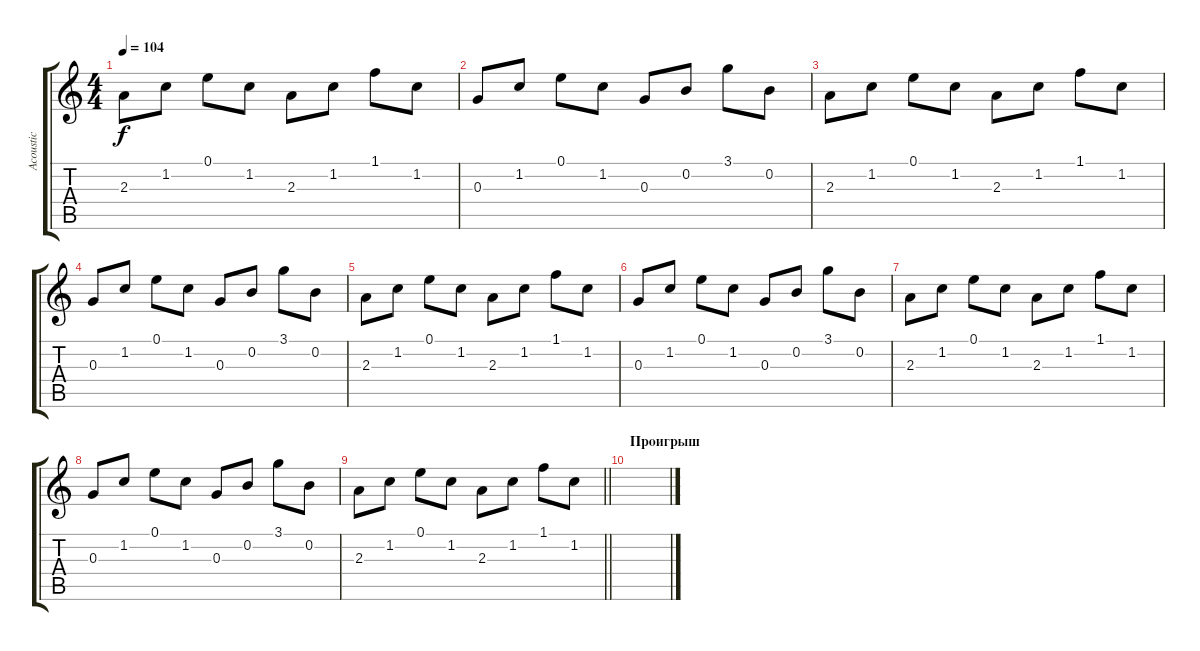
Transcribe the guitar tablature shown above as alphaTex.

\track ("Acoustic" "Acoustic") {instrument acousticguitarsteel}
\staff {score tabs}
\tuning (E4 B3 G3 D3 A2 E2) {hide}
\ts (4 4)
\tempo 104
\clef g2
\ks c
2.3.8{dy f} 1.2.8 0.1.8 1.2.8 2.3.8 1.2.8 1.1.8 1.2.8 |
0.3.8 1.2.8 0.1.8 1.2.8 0.3.8 0.2.8 3.1.8 0.2.8 |
2.3.8 1.2.8 0.1.8 1.2.8 2.3.8 1.2.8 1.1.8 1.2.8 |
0.3.8 1.2.8 0.1.8 1.2.8 0.3.8 0.2.8 3.1.8 0.2.8 |
2.3.8 1.2.8 0.1.8 1.2.8 2.3.8 1.2.8 1.1.8 1.2.8 |
0.3.8 1.2.8 0.1.8 1.2.8 0.3.8 0.2.8 3.1.8 0.2.8 |
2.3.8 1.2.8 0.1.8 1.2.8 2.3.8 1.2.8 1.1.8 1.2.8 |
0.3.8 1.2.8 0.1.8 1.2.8 0.3.8 0.2.8 3.1.8 0.2.8 |
\barLineRight lightlight
2.3.8 1.2.8 0.1.8 1.2.8 2.3.8 1.2.8 1.1.8 1.2.8 |
\section ("" "Проигрыш")
